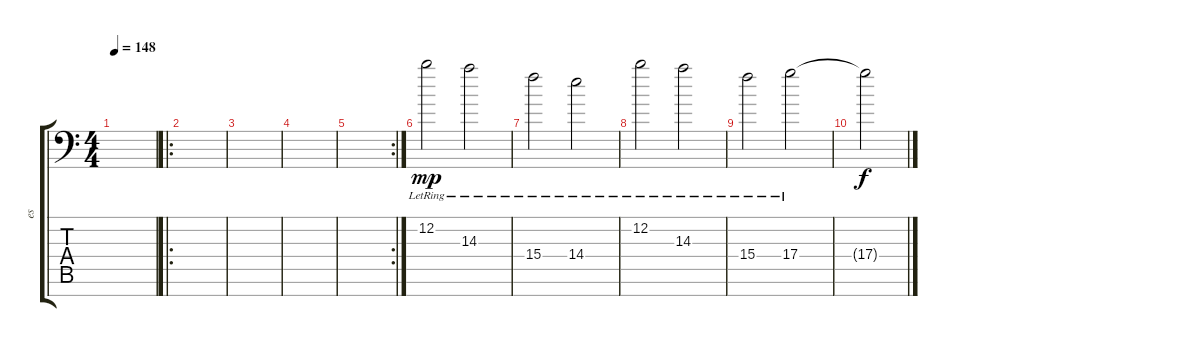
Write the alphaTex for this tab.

\track ("es" "es") {instrument distortionguitar}
\staff {score tabs}
\tuning (E4 B3 G3 D3 A2 E2 A1) {hide}
\ts (4 4)
\tempo 148
\clef f4
\ks c
|
\ro
|
|
|
\rc 2
|
12.2{lr}.2{dy mp instrument acousticguitarsteel} 14.3{lr}.2 |
15.4{lr}.2 14.4{lr}.2 |
12.2{lr}.2{instrument acousticguitarsteel} 14.3{lr}.2 |
15.4{lr}.2 17.4{lr}.2 |
17.4{t}.2{dy f}
